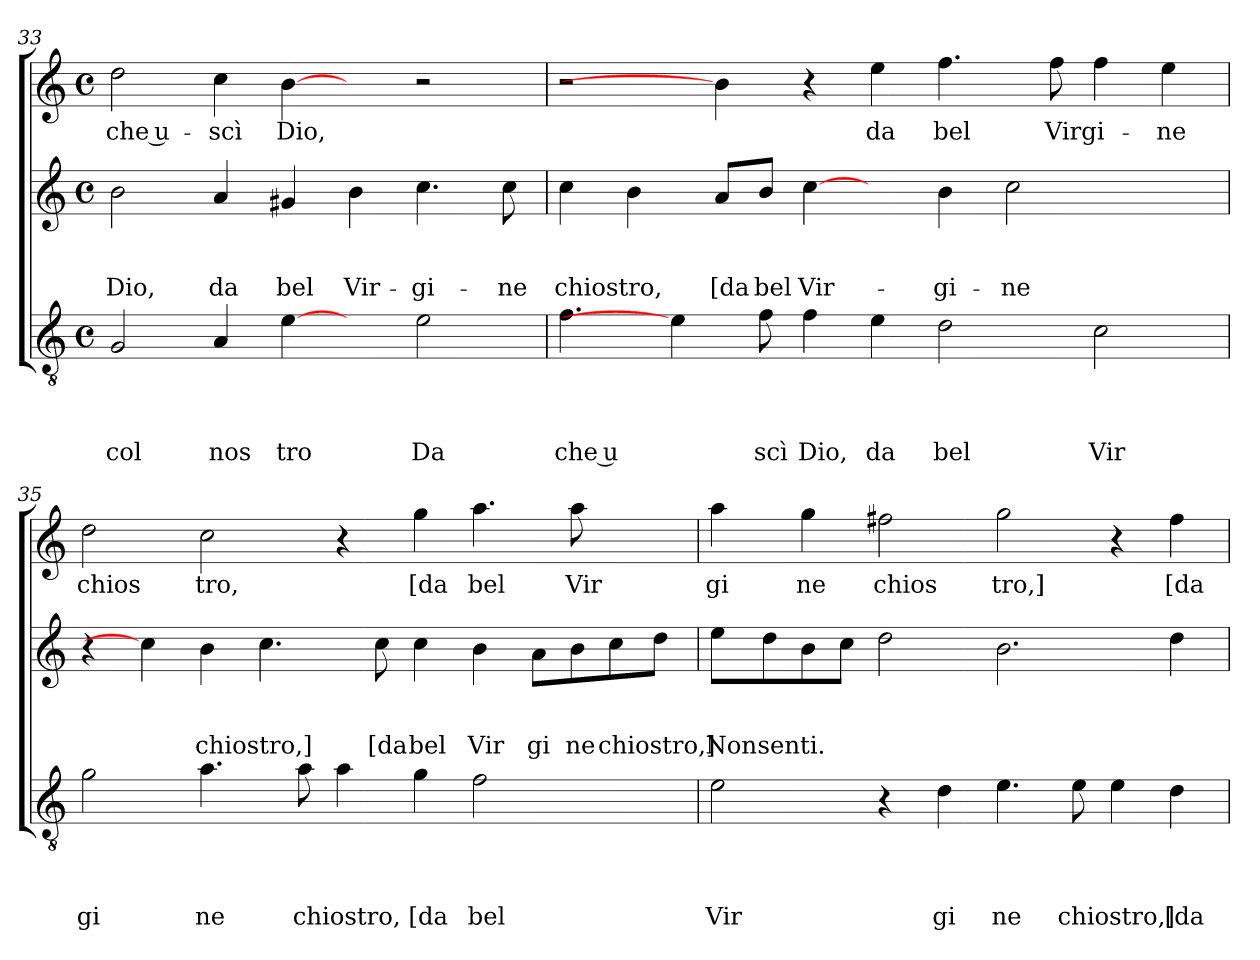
**kern	**text	**text	**text	**text	**kern	**text	**text	**text	**kern	**text
*part3	*part3	*part3	*part3	*part3	*part2	*part2	*part2	*part2	*part1	*part1
*staff3	*staff3	*staff3	*staff3	*staff3	*staff2	*staff2	*staff2	*staff2	*staff1	*staff1
*clefGv2	*	*	*	*	*clefG2	*	*	*	*clefG2	*
*k[]	*	*	*	*	*k[]	*	*	*	*k[]	*
*C:	*	*	*	*	*C:	*	*	*	*C:	*
*M4/4	*	*	*	*	*M4/4	*	*	*	*M4/4	*
*met(c)	*	*	*	*	*met(c)	*	*	*	*met(c)	*
=33	=33	=33	=33	=33	=33	=33	=33	=33	=33	=33
!	!	!	!	!LO:LY:b	!	!	!	!LO:LY:b	!	!LO:LY:b:rj
2G/	.	.	.	col	2b\	.	.	Dio,	2dd\	che u-
!	!	!	!	!LO:LY:b	!	!	!	!LO:LY:b	!	!LO:LY:b
4A/	.	.	.	nos	4a/	.	.	da	4cc\	-scì
!	!	!	!	!LO:LY:b	!	!	!	!LO:LY:b	!	!LO:LY:b
[4e\	.	.	.	tro	4g#X/	.	.	bel	[4b\	Dio,
!	!	!	!	!	!	!	!	!LO:LY:b	!	!
4ryy	.	.	.	.	4b\	.	.	Vir-	4ryy	.
!	!	!	!	!LO:LY:b	!	!	!	!LO:LY:b	!	!
2e\	.	.	.	Da	4.cc\	.	.	-gi-	2r	.
!	!	!	!	!	!	!	!	!LO:LY:b	!	!
.	.	.	.	.	8cc\	.	.	-ne	.	.
=34	=34	=34	=34	=34	=34	=34	=34	=34	=34	=34
!	!	!	!	!LO:LY:b:rj	!	!	!	!LO:LY:b	!	!
4.f\	.	.	.	che u	4cc\	.	.	chiostro,	2r	.
.	.	.	.	.	4b\	.	.	.	.	.
4e\]	.	.	.	.	.	.	.	.	.	.
!	!	!	!	!	!	!	!	!LO:LY:b	!	!
.	.	.	.	.	8a/L	.	.	[da	4b\]	.
!	!	!	!	!LO:LY:b	!	!	!	!LO:LY:b	!	!
8f\	.	.	.	scì	8b/J	.	.	bel	.	.
!	!	!	!	!LO:LY:b	!	!	!	!LO:LY:b	!	!
4f\	.	.	.	Dio,	[4cc\	.	.	Vir-	4r	.
!	!	!	!	!LO:LY:b	!	!	!	!	!	!LO:LY:b
4e\	.	.	.	da	4ryy	.	.	.	4ee\	da
!	!	!	!	!LO:LY:b	!	!	!	!LO:LY:b	!	!LO:LY:b
2d\	.	.	.	bel	4b\	.	.	-gi-	4.ff\	bel
!	!	!	!	!	!	!	!	!LO:LY:b	!	!
.	.	.	.	.	2cc\	.	.	-ne	.	.
!	!	!	!	!	!	!	!	!	!	!LO:LY:b
.	.	.	.	.	.	.	.	.	8ff\	Virgi-
!	!	!	!	!LO:LY:b	!	!	!	!	!	!
2c\	.	.	.	Vir	.	.	.	.	4ff\	.
!	!	!	!	!	!	!	!	!	!	!LO:LY:b
.	.	.	.	.	4ryy	.	.	.	4ee\	-ne
!!LO:PB:g=z
=35	=35	=35	=35	=35	=35	=35	=35	=35	=35	=35
!	!	!	!	!LO:LY:b	!	!	!	!	!	!LO:LY:b
2g\	.	.	.	gi	4r	.	.	.	2dd\	chios
.	.	.	.	.	4cc\]	.	.	.	.	.
!	!	!	!	!LO:LY:b	!	!	!	!LO:LY:b	!	!LO:LY:b
4.a\	.	.	.	ne	4b\	.	.	chiostro,]	2cc\	tro,
.	.	.	.	.	4.cc\	.	.	.	.	.
!	!	!	!	!LO:LY:b	!	!	!	!	!	!
8a\	.	.	.	chiostro,	.	.	.	.	.	.
4a\	.	.	.	.	.	.	.	.	4r	.
!	!	!	!	!	!	!	!	!LO:LY:b	!	!
.	.	.	.	.	8cc\	.	.	[da	.	.
!	!	!	!	!LO:LY:b	!	!	!	!LO:LY:b	!	!LO:LY:b
4g\	.	.	.	[da	4cc\	.	.	bel	4gg\	[da
!	!	!	!	!LO:LY:b	!	!	!	!LO:LY:b	!	!LO:LY:b
2f\	.	.	.	bel	4b\	.	.	Vir	4.aa\	bel
!	!	!	!	!	!	!	!	!LO:LY:b	!	!
.	.	.	.	.	8a\L	.	.	gi	.	.
!	!	!	!	!	!	!	!	!LO:LY:b	!	!LO:LY:b
.	.	.	.	.	8b\	.	.	ne	8aa\	Vir
!	!	!	!	!	!	!	!	!LO:LY:b	!	!
4ryy	.	.	.	.	8cc\	.	.	chiostro,]	4ryy	.
.	.	.	.	.	8dd\J	.	.	.	.	.
=36	=36	=36	=36	=36	=36	=36	=36	=36	=36	=36
!	!	!	!	!LO:LY:b	!	!	!	!LO:LY:b	!	!LO:LY:b
2e\	.	.	.	Vir	8ee\L	.	.	Non	4aa\	gi
!	!	!	!	!	!	!	!	!LO:LY:b	!	!
.	.	.	.	.	8dd\	.	.	senti.	.	.
!	!	!	!	!	!	!	!	!	!	!LO:LY:b
.	.	.	.	.	8b\	.	.	.	4gg\	ne
.	.	.	.	.	8cc\J	.	.	.	.	.
!	!	!	!	!	!	!	!	!	!	!LO:LY:b
4r	.	.	.	.	2dd\	.	.	.	2ff#X\	chios
!	!	!	!	!LO:LY:b	!	!	!	!	!	!
4d\	.	.	.	gi	.	.	.	.	.	.
!	!	!	!	!LO:LY:b	!	!	!	!	!	!LO:LY:b
4.e\	.	.	.	ne	2.b\	.	.	.	2gg\	tro,]
!	!	!	!	!LO:LY:b	!	!	!	!	!	!
8e\	.	.	.	chiostro,]	.	.	.	.	.	.
4e\	.	.	.	.	.	.	.	.	4r	.
!	!	!	!	!LO:LY:b	!	!	!	!	!	!LO:LY:b
4d\	.	.	.	[da	4dd\	.	.	.	4ff#\	[da
=	=	=	=	=	=	=	=	=	=	=
*-	*-	*-	*-	*-	*-	*-	*-	*-	*-	*-
